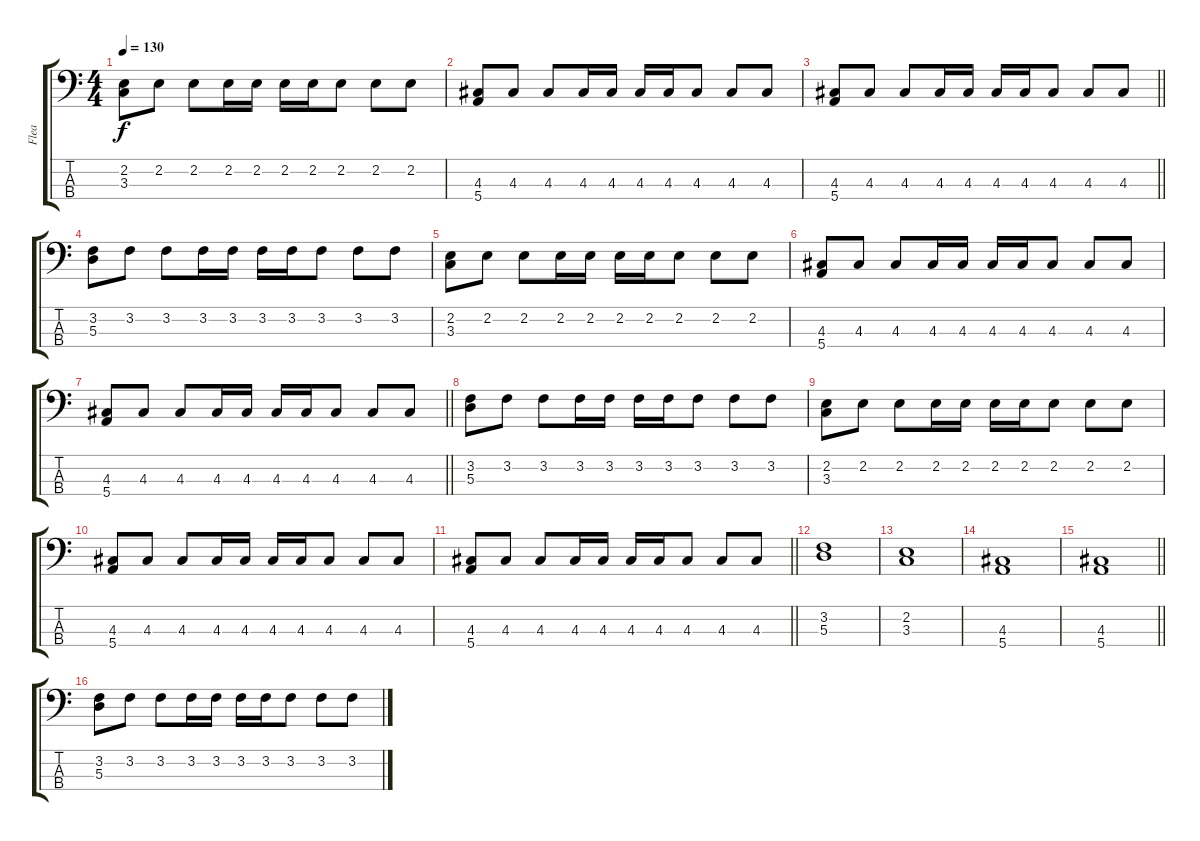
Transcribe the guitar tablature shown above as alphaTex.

\track ("Flea" "Flea") {instrument electricbassfinger}
\staff {score tabs}
\tuning (G2 D2 A1 E1) {hide}
\ts (4 4)
\tempo 130
\clef f4
\ks c
(2.2 3.3).8{dy f} 2.2.8 2.2.8 2.2.16 2.2.16 2.2.16 2.2.16 2.2.8 2.2.8 2.2.8 |
(4.3 5.4).8 4.3.8 4.3.8 4.3.16 4.3.16 4.3.16 4.3.16 4.3.8 4.3.8 4.3.8 |
\barLineRight lightlight
(4.3 5.4).8 4.3.8 4.3.8 4.3.16 4.3.16 4.3.16 4.3.16 4.3.8 4.3.8 4.3.8 |
(3.2 5.3).8 3.2.8 3.2.8 3.2.16 3.2.16 3.2.16 3.2.16 3.2.8 3.2.8 3.2.8 |
(2.2 3.3).8 2.2.8 2.2.8 2.2.16 2.2.16 2.2.16 2.2.16 2.2.8 2.2.8 2.2.8 |
(4.3 5.4).8 4.3.8 4.3.8 4.3.16 4.3.16 4.3.16 4.3.16 4.3.8 4.3.8 4.3.8 |
\barLineRight lightlight
(4.3 5.4).8 4.3.8 4.3.8 4.3.16 4.3.16 4.3.16 4.3.16 4.3.8 4.3.8 4.3.8 |
(3.2 5.3).8 3.2.8 3.2.8 3.2.16 3.2.16 3.2.16 3.2.16 3.2.8 3.2.8 3.2.8 |
(2.2 3.3).8 2.2.8 2.2.8 2.2.16 2.2.16 2.2.16 2.2.16 2.2.8 2.2.8 2.2.8 |
(4.3 5.4).8 4.3.8 4.3.8 4.3.16 4.3.16 4.3.16 4.3.16 4.3.8 4.3.8 4.3.8 |
\barLineRight lightlight
(4.3 5.4).8 4.3.8 4.3.8 4.3.16 4.3.16 4.3.16 4.3.16 4.3.8 4.3.8 4.3.8 |
(3.2 5.3).1 |
(2.2 3.3).1 |
(4.3 5.4).1 |
\barLineRight lightlight
(4.3 5.4).1 |
(3.2 5.3).8 3.2.8 3.2.8 3.2.16 3.2.16 3.2.16 3.2.16 3.2.8 3.2.8 3.2.8
